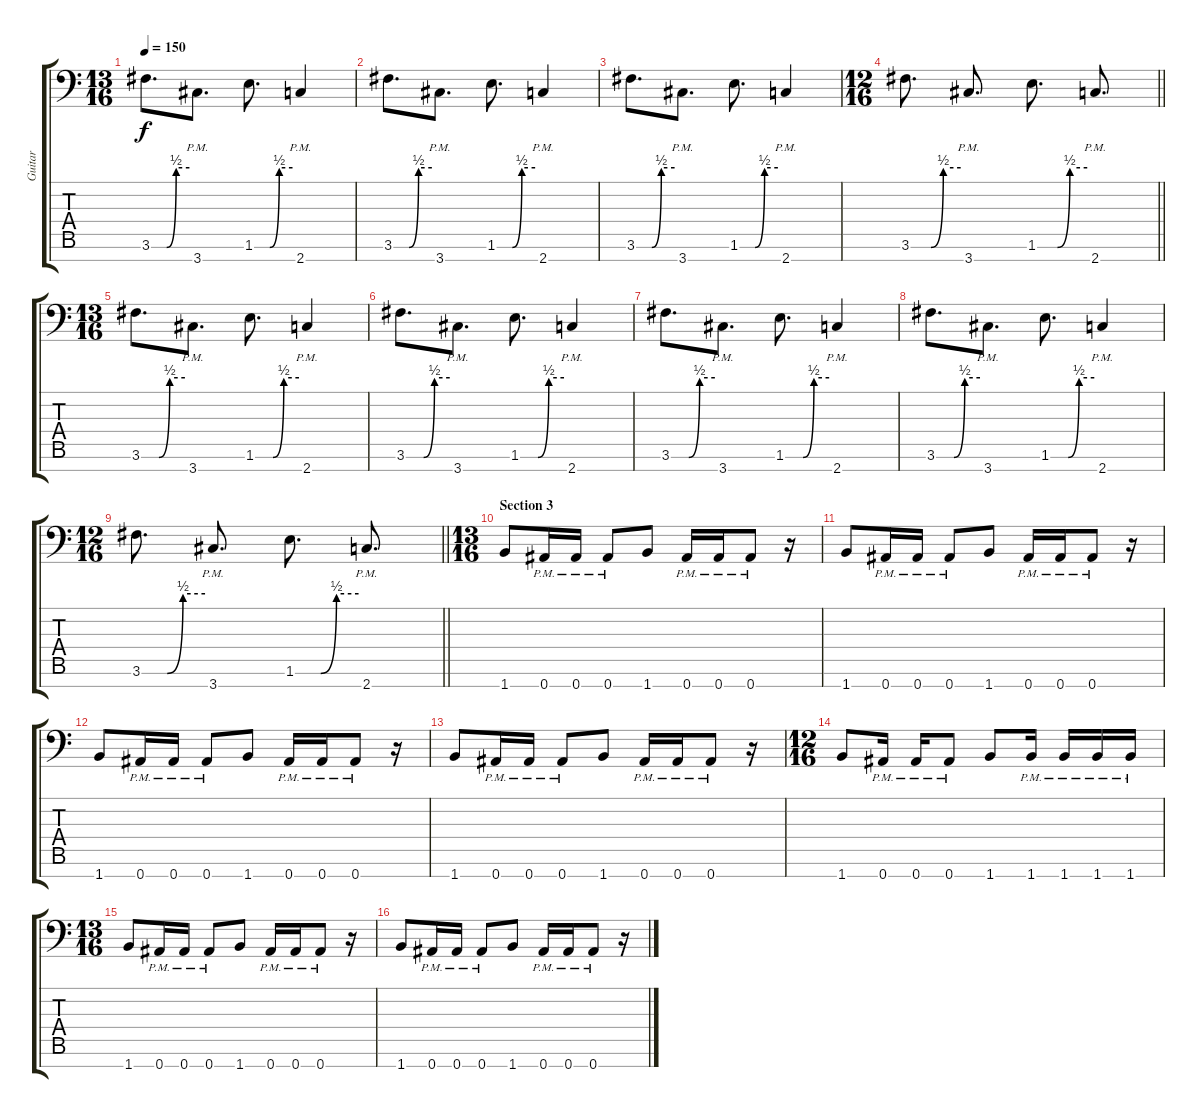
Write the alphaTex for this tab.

\track ("Guitar" "Guitar") {instrument distortionguitar}
\staff {score tabs}
\tuning (Eb4 Bb3 Gb3 Db3 Ab2 Eb2 Bb1) {hide}
\ts (13 16)
\tempo 150
\clef f4
\ks c
3.6{be (custom 0 0 24 0 39 2 60 2)}.8{d dy f} 3.7{pm}.8{d} 1.6{be (custom 0 0 24 0 39 2 60 2)}.8{d} 2.7{pm}.4 |
3.6{be (custom 0 0 24 0 39 2 60 2)}.8{d} 3.7{pm}.8{d} 1.6{be (custom 0 0 24 0 39 2 60 2)}.8{d} 2.7{pm}.4 |
3.6{be (custom 0 0 24 0 39 2 60 2)}.8{d} 3.7{pm}.8{d} 1.6{be (custom 0 0 24 0 39 2 60 2)}.8{d} 2.7{pm}.4 |
\ts (12 16)
\barLineRight lightlight
3.6{be (custom 0 0 24 0 39 2 60 2)}.8{d} 3.7{pm}.8{d} 1.6{be (custom 0 0 24 0 39 2 60 2)}.8{d} 2.7{pm}.8{d} |
\ts (13 16)
3.6{be (custom 0 0 24 0 39 2 60 2)}.8{d} 3.7{pm}.8{d} 1.6{be (custom 0 0 24 0 39 2 60 2)}.8{d} 2.7{pm}.4 |
3.6{be (custom 0 0 24 0 39 2 60 2)}.8{d} 3.7{pm}.8{d} 1.6{be (custom 0 0 24 0 39 2 60 2)}.8{d} 2.7{pm}.4 |
3.6{be (custom 0 0 24 0 39 2 60 2)}.8{d} 3.7{pm}.8{d} 1.6{be (custom 0 0 24 0 39 2 60 2)}.8{d} 2.7{pm}.4 |
3.6{be (custom 0 0 24 0 39 2 60 2)}.8{d} 3.7{pm}.8{d} 1.6{be (custom 0 0 24 0 39 2 60 2)}.8{d} 2.7{pm}.4 |
\ts (12 16)
\barLineRight lightlight
3.6{be (custom 0 0 24 0 39 2 60 2)}.8{d} 3.7{pm}.8{d} 1.6{be (custom 0 0 24 0 39 2 60 2)}.8{d} 2.7{pm}.8{d} |
\ts (13 16)
\section ("" "Section 3")
1.7.8 0.7{pm}.16 0.7{pm}.16 0.7{pm}.8 1.7.8 0.7{pm}.16 0.7{pm}.16 0.7{pm}.8 r.16 |
1.7.8 0.7{pm}.16 0.7{pm}.16 0.7{pm}.8 1.7.8 0.7{pm}.16 0.7{pm}.16 0.7{pm}.8 r.16 |
1.7.8 0.7{pm}.16 0.7{pm}.16 0.7{pm}.8 1.7.8 0.7{pm}.16 0.7{pm}.16 0.7{pm}.8 r.16 |
1.7.8 0.7{pm}.16 0.7{pm}.16 0.7{pm}.8 1.7.8 0.7{pm}.16 0.7{pm}.16 0.7{pm}.8 r.16 |
\ts (12 16)
1.7.8 0.7{pm}.16 0.7{pm}.16 0.7{pm}.8 1.7.8 1.7{pm}.16 1.7{pm}.16 1.7{pm}.16 1.7{pm}.16 |
\ts (13 16)
1.7.8 0.7{pm}.16 0.7{pm}.16 0.7{pm}.8 1.7.8 0.7{pm}.16 0.7{pm}.16 0.7{pm}.8 r.16 |
1.7.8 0.7{pm}.16 0.7{pm}.16 0.7{pm}.8 1.7.8 0.7{pm}.16 0.7{pm}.16 0.7{pm}.8 r.16
